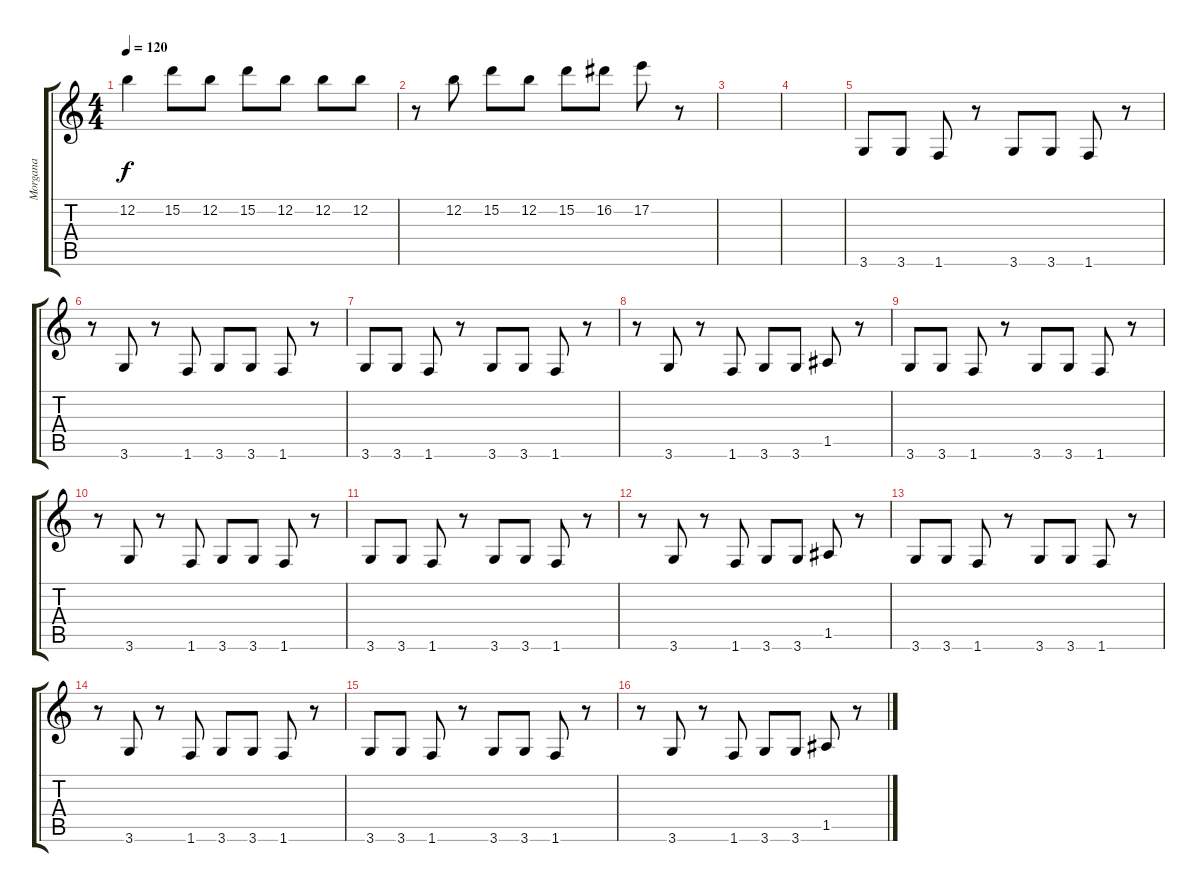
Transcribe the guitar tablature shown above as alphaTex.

\track ("Morgana" "Morgana") {instrument overdrivenguitar}
\staff {score tabs}
\tuning (E4 B3 G3 D3 A2 E2) {hide}
\ts (4 4)
\tempo 120
\clef g2
\ks c
12.2.4{dy f} 15.2.8 12.2.8 15.2.8 12.2.8 12.2.8 12.2.8 |
r.8 12.2.8 15.2.8 12.2.8 15.2.8 16.2.8 17.2.8 r.8 |
|
|
3.6.8 3.6.8 1.6.8 r.8 3.6.8 3.6.8 1.6.8 r.8 |
r.8 3.6.8 r.8 1.6.8 3.6.8 3.6.8 1.6.8 r.8 |
3.6.8 3.6.8 1.6.8 r.8 3.6.8 3.6.8 1.6.8 r.8 |
r.8 3.6.8 r.8 1.6.8 3.6.8 3.6.8 1.5.8 r.8 |
3.6.8 3.6.8 1.6.8 r.8 3.6.8 3.6.8 1.6.8 r.8 |
r.8 3.6.8 r.8 1.6.8 3.6.8 3.6.8 1.6.8 r.8 |
3.6.8 3.6.8 1.6.8 r.8 3.6.8 3.6.8 1.6.8 r.8 |
r.8 3.6.8 r.8 1.6.8 3.6.8 3.6.8 1.5.8 r.8 |
3.6.8 3.6.8 1.6.8 r.8 3.6.8 3.6.8 1.6.8 r.8 |
r.8 3.6.8 r.8 1.6.8 3.6.8 3.6.8 1.6.8 r.8 |
3.6.8 3.6.8 1.6.8 r.8 3.6.8 3.6.8 1.6.8 r.8 |
r.8 3.6.8 r.8 1.6.8 3.6.8 3.6.8 1.5.8 r.8
